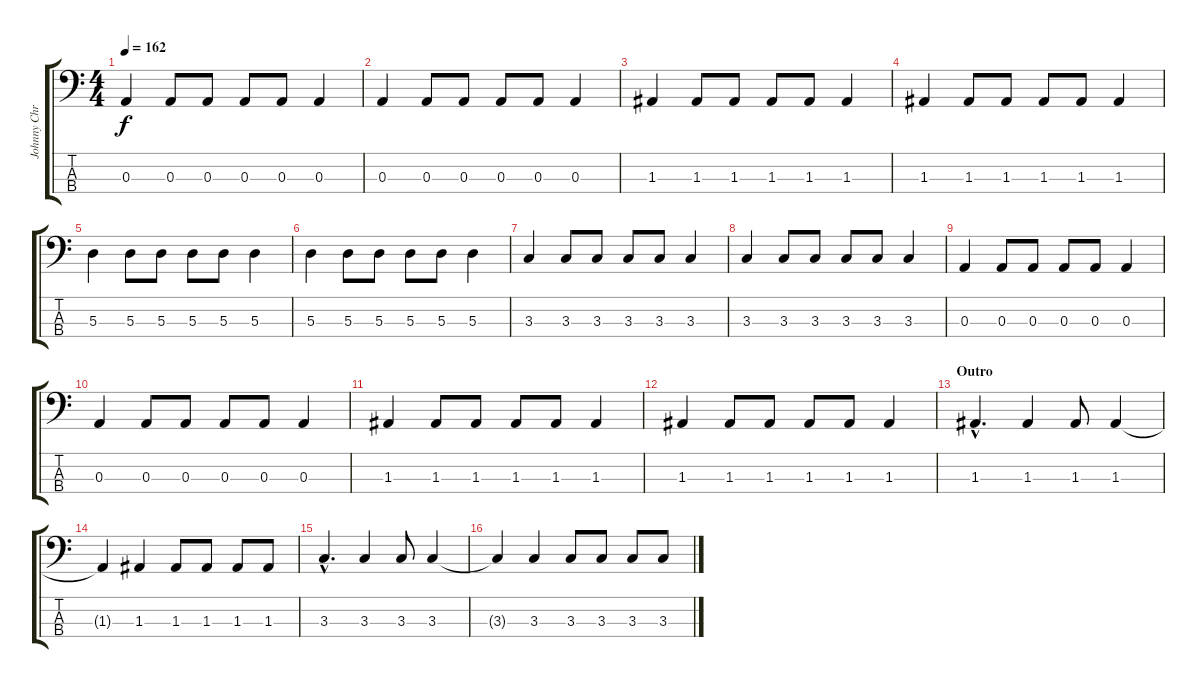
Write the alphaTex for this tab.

\track ("Johnny Christ" "Johnny Chr") {instrument electricbassfinger}
\staff {score tabs}
\tuning (G2 D2 A1 D1) {hide}
\ts (4 4)
\tempo 162
\clef f4
\ks c
0.3.4{dy f} 0.3.8 0.3.8 0.3.8 0.3.8 0.3.4 |
0.3.4 0.3.8 0.3.8 0.3.8 0.3.8 0.3.4 |
1.3.4 1.3.8 1.3.8 1.3.8 1.3.8 1.3.4 |
1.3.4 1.3.8 1.3.8 1.3.8 1.3.8 1.3.4 |
5.3.4 5.3.8 5.3.8 5.3.8 5.3.8 5.3.4 |
5.3.4 5.3.8 5.3.8 5.3.8 5.3.8 5.3.4 |
3.3.4 3.3.8 3.3.8 3.3.8 3.3.8 3.3.4 |
3.3.4 3.3.8 3.3.8 3.3.8 3.3.8 3.3.4 |
0.3.4 0.3.8 0.3.8 0.3.8 0.3.8 0.3.4 |
0.3.4 0.3.8 0.3.8 0.3.8 0.3.8 0.3.4 |
1.3.4 1.3.8 1.3.8 1.3.8 1.3.8 1.3.4 |
1.3.4 1.3.8 1.3.8 1.3.8 1.3.8 1.3.4 |
\section ("" "Outro")
1.3{hac}.4{d} 1.3.4 1.3.8 1.3.4 |
1.3{t}.4 1.3.4 1.3.8 1.3.8 1.3.8 1.3.8 |
3.3{hac}.4{d} 3.3.4 3.3.8 3.3.4 |
3.3{t}.4 3.3.4 3.3.8 3.3.8 3.3.8 3.3.8
